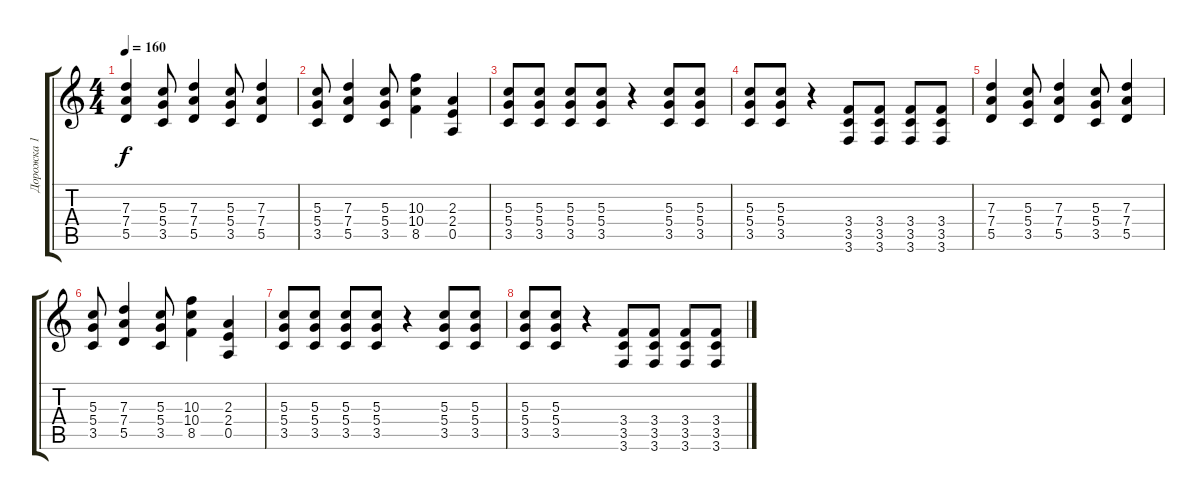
\track ("Дорожка 1" "Дорожка 1") {instrument overdrivenguitar}
\staff {score tabs}
\tuning (E4 B3 G3 D3 A2 D2) {hide}
\ts (4 4)
\tempo 160
\clef g2
\ks c
(7.3 7.4 5.5).4{dy f} (5.3 5.4 3.5).8 (7.3 7.4 5.5).4 (5.3 5.4 3.5).8 (7.3 7.4 5.5).4 |
(5.3 5.4 3.5).8 (7.3 7.4 5.5).4 (5.3 5.4 3.5).8 (10.3 10.4 8.5).4 (2.3 2.4 0.5).4 |
(5.3 5.4 3.5).8 (5.3 5.4 3.5).8 (5.3 5.4 3.5).8 (5.3 5.4 3.5).8 r.4 (5.3 5.4 3.5).8 (5.3 5.4 3.5).8 |
(5.3 5.4 3.5).8 (5.3 5.4 3.5).8 r.4 (3.4 3.5 3.6).8 (3.4 3.5 3.6).8 (3.4 3.5 3.6).8 (3.4 3.5 3.6).8 |
(7.3 7.4 5.5).4 (5.3 5.4 3.5).8 (7.3 7.4 5.5).4 (5.3 5.4 3.5).8 (7.3 7.4 5.5).4 |
(5.3 5.4 3.5).8 (7.3 7.4 5.5).4 (5.3 5.4 3.5).8 (10.3 10.4 8.5).4 (2.3 2.4 0.5).4 |
(5.3 5.4 3.5).8 (5.3 5.4 3.5).8 (5.3 5.4 3.5).8 (5.3 5.4 3.5).8 r.4 (5.3 5.4 3.5).8 (5.3 5.4 3.5).8 |
(5.3 5.4 3.5).8 (5.3 5.4 3.5).8 r.4 (3.4 3.5 3.6).8 (3.4 3.5 3.6).8 (3.4 3.5 3.6).8 (3.4 3.5 3.6).8
